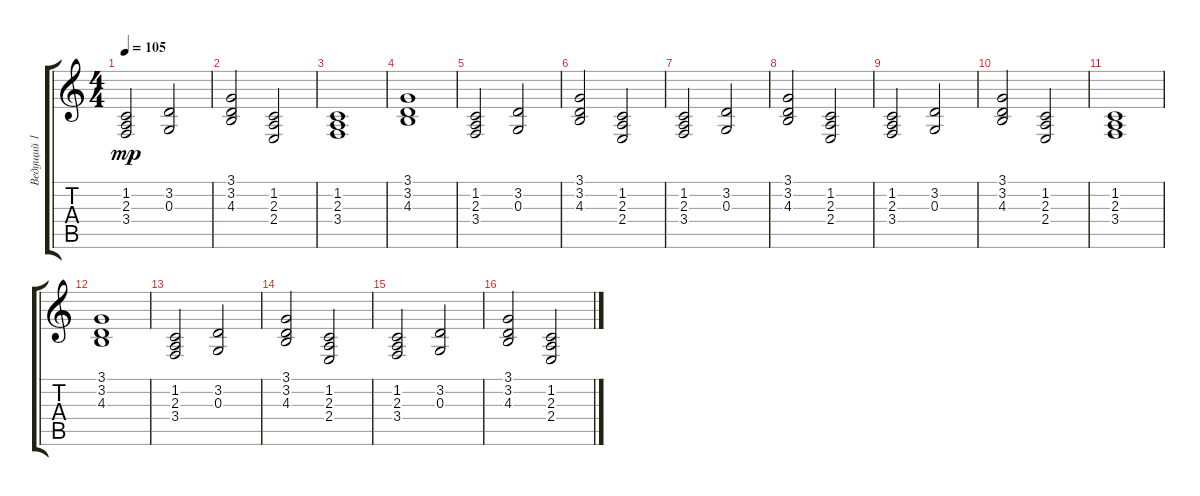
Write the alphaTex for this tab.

\track ("Ведущий 1" "Ведущий 1") {instrument pad1newage}
\staff {score tabs}
\tuning (E4 B3 G3 D3 A2 E2) {hide}
\ts (4 4)
\tempo 105
\clef g2
\ks c
(1.2 2.3 3.4).2{dy mp} (3.2 0.3).2 |
(3.1 3.2 4.3).2 (1.2 2.3 2.4).2 |
(1.2 2.3 3.4).1 |
(3.1 3.2 4.3).1 |
(1.2 2.3 3.4).2 (3.2 0.3).2 |
(3.1 3.2 4.3).2 (1.2 2.3 2.4).2 |
(1.2 2.3 3.4).2 (3.2 0.3).2 |
(3.1 3.2 4.3).2 (1.2 2.3 2.4).2 |
(1.2 2.3 3.4).2 (3.2 0.3).2 |
(3.1 3.2 4.3).2 (1.2 2.3 2.4).2 |
(1.2 2.3 3.4).1 |
(3.1 3.2 4.3).1 |
(1.2 2.3 3.4).2 (3.2 0.3).2 |
(3.1 3.2 4.3).2 (1.2 2.3 2.4).2 |
(1.2 2.3 3.4).2 (3.2 0.3).2{volume 0} |
(3.1 3.2 4.3).2 (1.2 2.3 2.4).2
